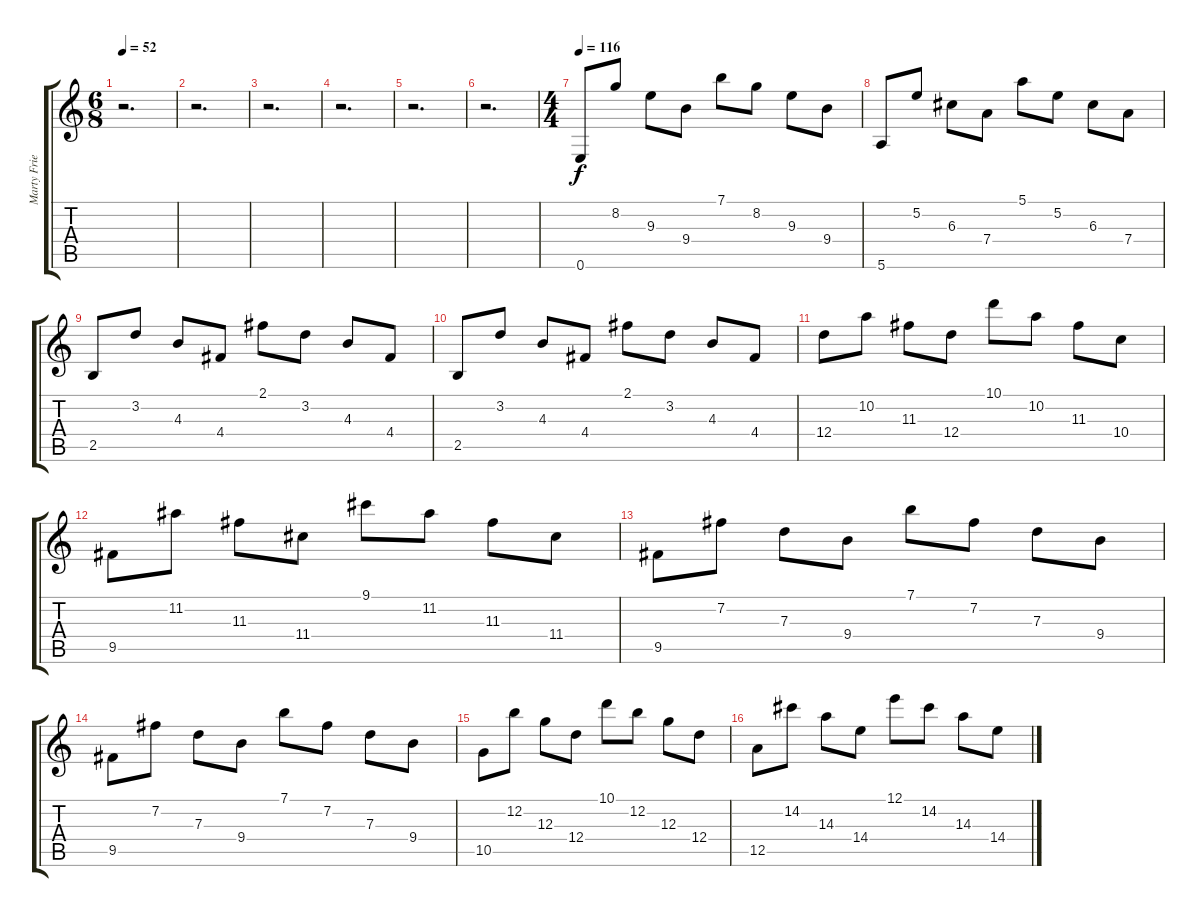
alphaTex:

\track ("Marty Friedman" "Marty Frie") {instrument acousticguitarsteel}
\staff {score tabs}
\tuning (E4 B3 G3 D3 A2 E2) {hide}
\ts (6 8)
\tempo 52
\clef g2
\ks c
r.2{d dy f} |
r.2{d} |
r.2{d} |
r.2{d} |
r.2{d} |
r.2{d} |
\ts (4 4)
\tempo 116
0.6.8 8.2.8 9.3.8 9.4.8 7.1.8 8.2.8 9.3.8 9.4.8 |
5.6.8 5.2.8 6.3.8 7.4.8 5.1.8 5.2.8 6.3.8 7.4.8 |
2.5.8 3.2.8 4.3.8 4.4.8 2.1.8 3.2.8 4.3.8 4.4.8 |
2.5.8 3.2.8 4.3.8 4.4.8 2.1.8 3.2.8 4.3.8 4.4.8 |
12.4.8 10.2.8 11.3.8 12.4.8 10.1.8 10.2.8 11.3.8 10.4.8 |
9.5.8 11.2.8 11.3.8 11.4.8 9.1.8 11.2.8 11.3.8 11.4.8 |
9.5.8 7.2.8 7.3.8 9.4.8 7.1.8 7.2.8 7.3.8 9.4.8 |
9.5.8 7.2.8 7.3.8 9.4.8 7.1.8 7.2.8 7.3.8 9.4.8 |
10.5.8 12.2.8 12.3.8 12.4.8 10.1.8 12.2.8 12.3.8 12.4.8 |
12.5.8 14.2.8 14.3.8 14.4.8 12.1.8 14.2.8 14.3.8 14.4.8
